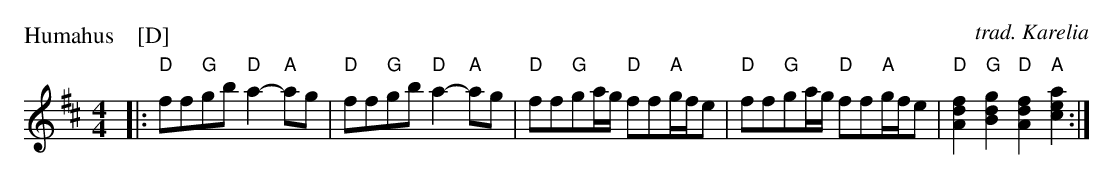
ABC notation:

X:1
P: Humahus    [D]
O: trad. Karelia
M: 4/4
L: 1/8
K: D
|: "D"ff"G"gb "D"a2-"A"ag | "D"ff"G"gb "D"a2-"A"ag |\
"D"ff"G"ga/g/ "D"ff"A"g/f/e | "D"ff"G"ga/g/ "D"ff"A"g/f/e |\
"D"[f2d2A2]"G"[g2d2B2] "D"[f2d2A2]"A"[a2e2c2] :|
